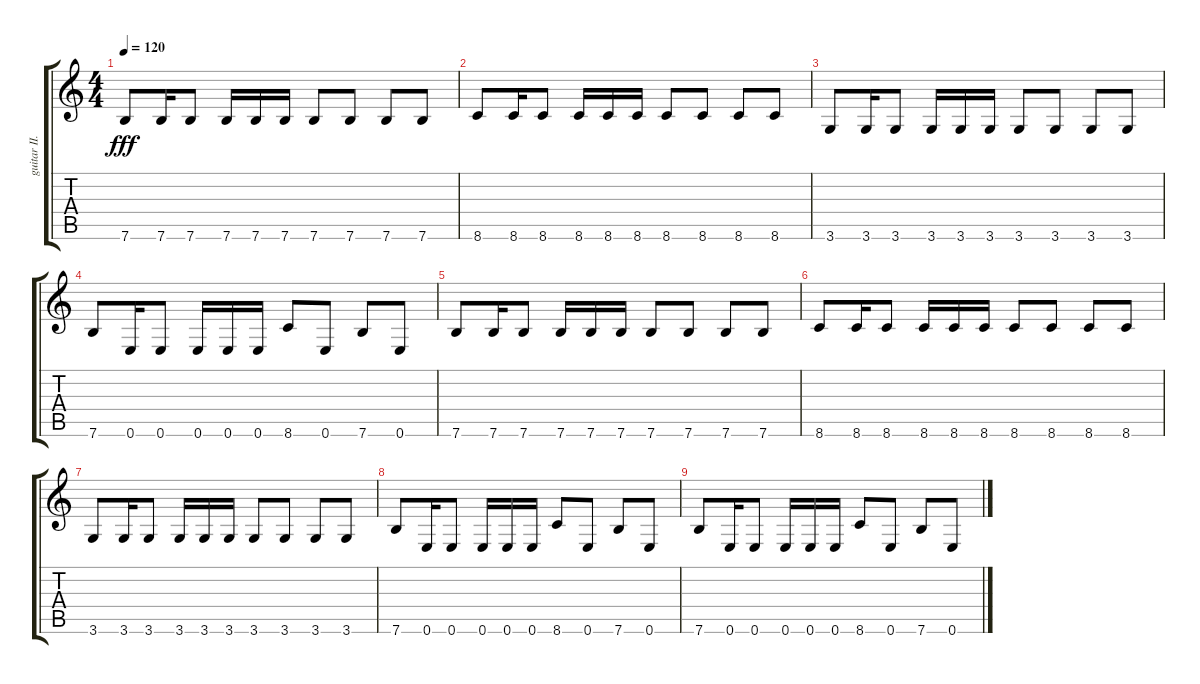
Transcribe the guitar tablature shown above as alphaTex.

\track ("guitar II." "guitar II.") {instrument distortionguitar}
\staff {score tabs}
\tuning (E4 B3 G3 D3 A2 E2) {hide}
\ts (4 4)
\tempo 120
\clef g2
\ks c
7.6.8{dy fff volume 16 balance 8 instrument distortionguitar} 7.6.16 7.6.8 7.6.16 7.6.16 7.6.16 7.6.8 7.6.8 7.6.8 7.6.8 |
8.6.8 8.6.16 8.6.8 8.6.16 8.6.16 8.6.16 8.6.8 8.6.8 8.6.8 8.6.8 |
3.6.8 3.6.16 3.6.8 3.6.16 3.6.16 3.6.16 3.6.8 3.6.8 3.6.8 3.6.8 |
7.6.8 0.6.16 0.6.8 0.6.16 0.6.16 0.6.16 8.6.8 0.6.8 7.6.8 0.6.8 |
7.6.8{volume 16 balance 8 instrument distortionguitar} 7.6.16 7.6.8 7.6.16 7.6.16 7.6.16 7.6.8 7.6.8 7.6.8 7.6.8 |
8.6.8 8.6.16 8.6.8 8.6.16 8.6.16 8.6.16 8.6.8 8.6.8 8.6.8 8.6.8 |
3.6.8 3.6.16 3.6.8 3.6.16 3.6.16 3.6.16 3.6.8 3.6.8 3.6.8 3.6.8 |
7.6.8 0.6.16 0.6.8 0.6.16 0.6.16 0.6.16 8.6.8 0.6.8 7.6.8 0.6.8 |
7.6.8 0.6.16 0.6.8 0.6.16 0.6.16 0.6.16 8.6.8 0.6.8 7.6.8 0.6.8
